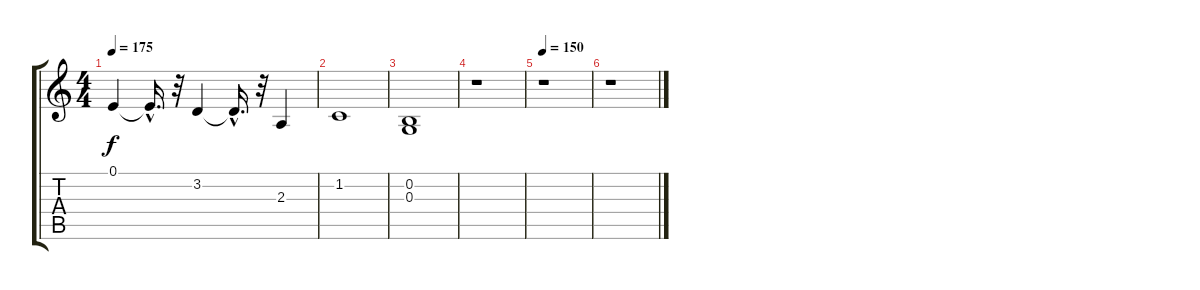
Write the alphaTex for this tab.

\track "" {instrument trombone}
\staff {score tabs}
\tuning (E4 B3 G3 D3 A2 E2) {hide}
\ts (4 4)
\tempo 175
\clef g2
\ks c
0.1.4{dy f} 0.1{hac t}.16{d} r.32 3.2.4 3.2{hac t}.16{d} r.32 2.3.4 |
1.2.1 |
(0.2 0.3).1 |
r.1 |
\tempo 150
r.1 |
r.1
